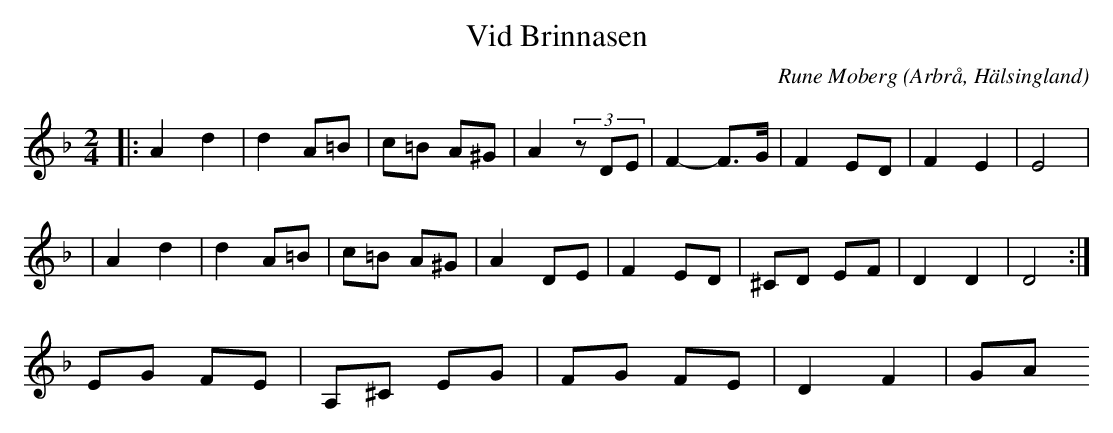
X:1
T:Vid Brinnasen
C: Rune Moberg
O:Arbrå, Hälsingland
M:2/4
L:1/8
K:Dm
|:A2 d2|d2 A=B|c=B A^G|A2 (3zDE| F2-F>G| F2 ED|F2 E2|E4|
| A2 d2|d2 A=B|c=B A^G|A2 DE|F2 ED|^CD EF|D2 D2|D4:|
EG FE|A,^C EG|FG FE|D2 F2|GA
